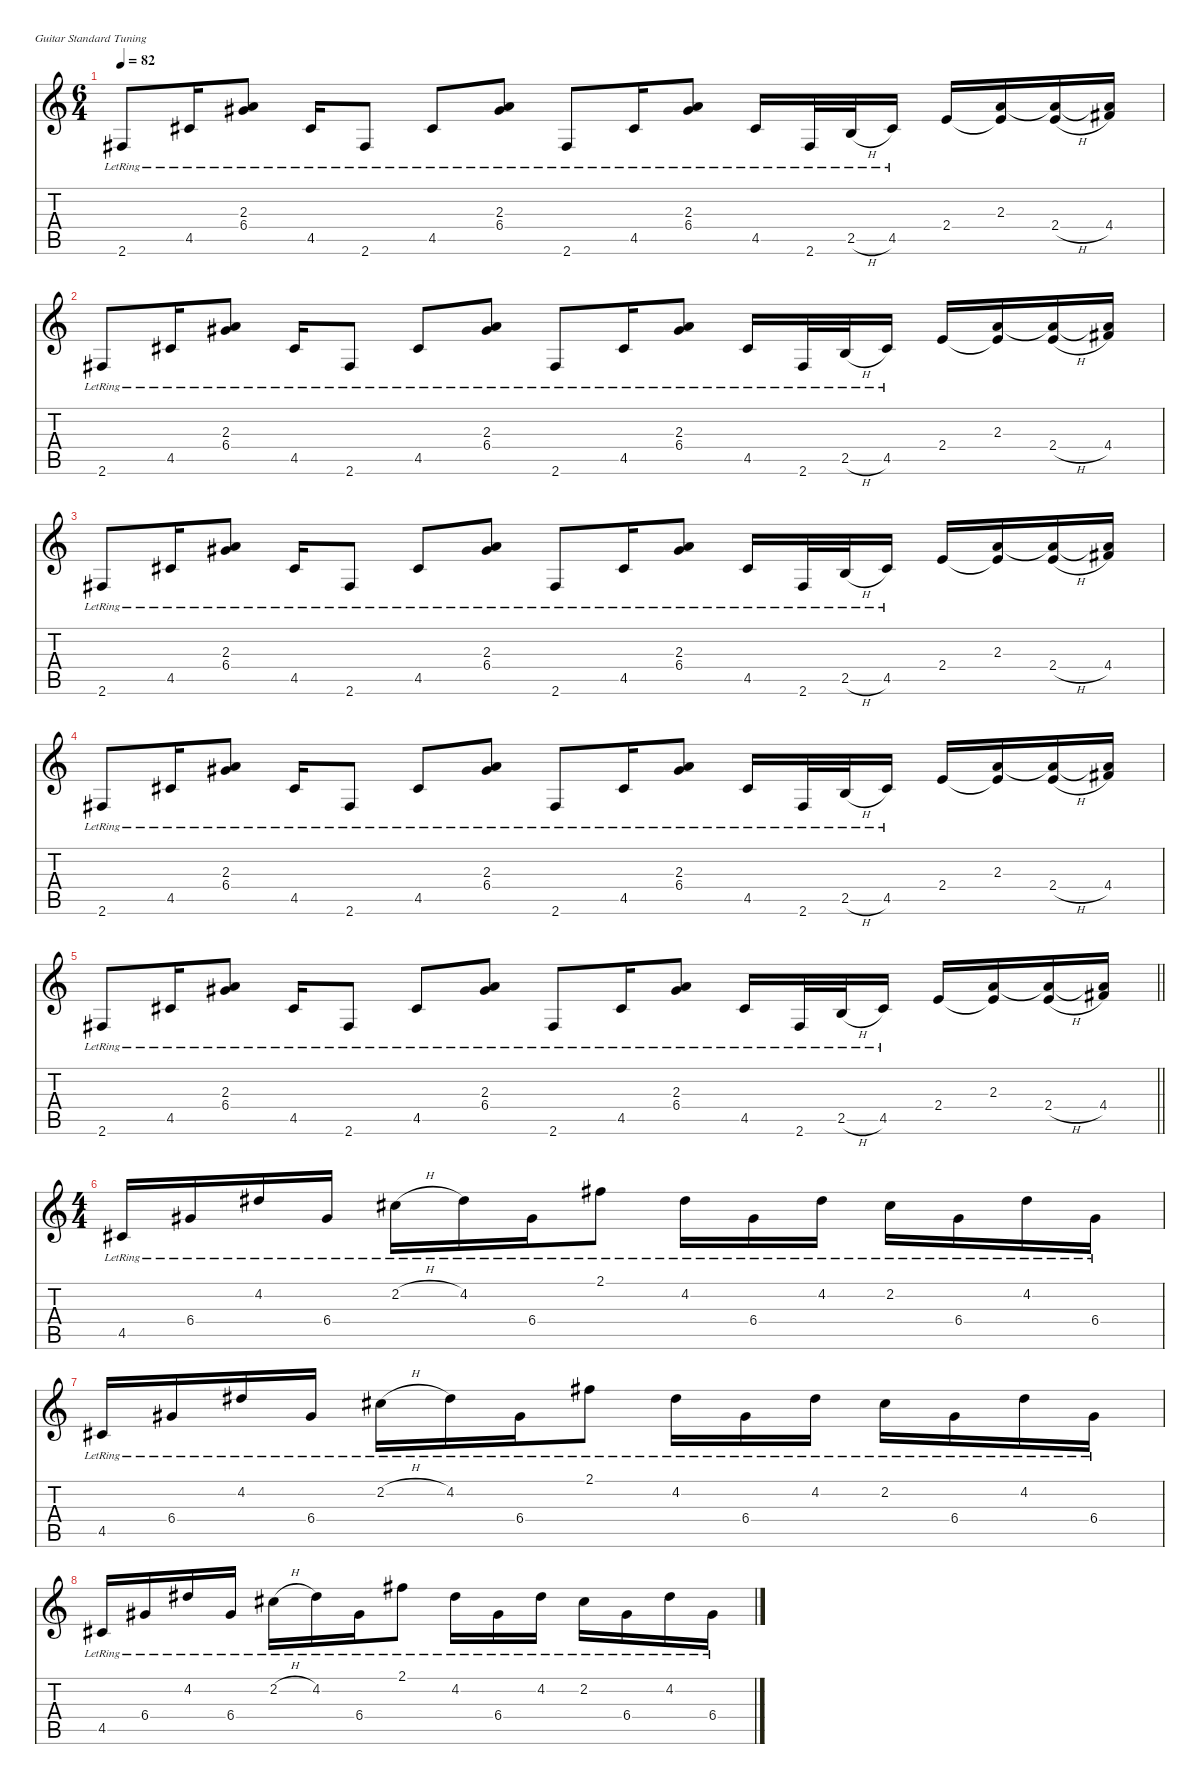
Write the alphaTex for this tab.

\defaultSystemsLayout 4
\hideDynamics
\bracketExtendMode nobrackets
\singleTrackTrackNamePolicy hidden
\multiTrackTrackNamePolicy hidden
\firstSystemTrackNameMode fullname
\firstSystemTrackNameOrientation horizontal
\otherSystemsTrackNameOrientation horizontal
\track ("Guitar 2" "el.guit.") {instrument electricguitarclean}
\staff {score tabs}
\tuning (E4 B3 G3 D3 A2 E2)
\ts (6 4)
\tempo 82
\clef g2
\ks c
2.6{lr acc #}.8{dy f beam Up} 4.5{lr acc #}.16{beam Up} (2.3{lr} 6.4{lr acc #}).8{beam Up} 4.5{lr acc #}.16{beam Up} 2.6{lr acc #}.8{beam Up} 4.5{lr acc #}.8{beam Up} (2.3{lr} 6.4{lr acc #}).8{beam Up} 2.6{lr acc #}.8{beam Up} 4.5{lr acc #}.16{beam Up} (2.3{lr} 6.4{lr acc #}).8{beam Up} 4.5{lr acc #}.16{beam Up} 2.6{lr acc #}.32{beam Up} 2.5{h lr}.32{beam Up} 4.5{lr acc #}.16{beam Up} 2.4.16{beam Up} (2.3 2.4{t}).16{beam Up} (2.4{h} 2.3{t}).16{beam Up} (2.3{t} 4.4{acc #}).16{beam Up} |
2.6{lr acc #}.8{beam Up} 4.5{lr acc #}.16{beam Up} (2.3{lr} 6.4{lr acc #}).8{beam Up} 4.5{lr acc #}.16{beam Up} 2.6{lr acc #}.8{beam Up} 4.5{lr acc #}.8{beam Up} (2.3{lr} 6.4{lr acc #}).8{beam Up} 2.6{lr acc #}.8{beam Up} 4.5{lr acc #}.16{beam Up} (2.3{lr} 6.4{lr acc #}).8{beam Up} 4.5{lr acc #}.16{beam Up} 2.6{lr acc #}.32{beam Up} 2.5{h lr}.32{beam Up} 4.5{lr acc #}.16{beam Up} 2.4.16{beam Up} (2.3 2.4{t}).16{beam Up} (2.4{h} 2.3{t}).16{beam Up} (2.3{t} 4.4{acc #}).16{beam Up} |
2.6{lr acc #}.8{beam Up} 4.5{lr acc #}.16{beam Up} (2.3{lr} 6.4{lr acc #}).8{beam Up} 4.5{lr acc #}.16{beam Up} 2.6{lr acc #}.8{beam Up} 4.5{lr acc #}.8{beam Up} (2.3{lr} 6.4{lr acc #}).8{beam Up} 2.6{lr acc #}.8{beam Up} 4.5{lr acc #}.16{beam Up} (2.3{lr} 6.4{lr acc #}).8{beam Up} 4.5{lr acc #}.16{beam Up} 2.6{lr acc #}.32{beam Up} 2.5{h lr}.32{beam Up} 4.5{lr acc #}.16{beam Up} 2.4.16{beam Up} (2.3 2.4{t}).16{beam Up} (2.4{h} 2.3{t}).16{beam Up} (2.3{t} 4.4{acc #}).16{beam Up} |
2.6{lr acc #}.8{beam Up} 4.5{lr acc #}.16{beam Up} (2.3{lr} 6.4{lr acc #}).8{beam Up} 4.5{lr acc #}.16{beam Up} 2.6{lr acc #}.8{beam Up} 4.5{lr acc #}.8{beam Up} (2.3{lr} 6.4{lr acc #}).8{beam Up} 2.6{lr acc #}.8{beam Up} 4.5{lr acc #}.16{beam Up} (2.3{lr} 6.4{lr acc #}).8{beam Up} 4.5{lr acc #}.16{beam Up} 2.6{lr acc #}.32{beam Up} 2.5{h lr}.32{beam Up} 4.5{lr acc #}.16{beam Up} 2.4.16{beam Up} (2.3 2.4{t}).16{beam Up} (2.4{h} 2.3{t}).16{beam Up} (2.3{t} 4.4{acc #}).16{beam Up} |
\barLineRight lightlight
2.6{lr acc #}.8{beam Up} 4.5{lr acc #}.16{beam Up} (2.3{lr} 6.4{lr acc #}).8{beam Up} 4.5{lr acc #}.16{beam Up} 2.6{lr acc #}.8{beam Up} 4.5{lr acc #}.8{beam Up} (2.3{lr} 6.4{lr acc #}).8{beam Up} 2.6{lr acc #}.8{beam Up} 4.5{lr acc #}.16{beam Up} (2.3{lr} 6.4{lr acc #}).8{beam Up} 4.5{lr acc #}.16{beam Up} 2.6{lr acc #}.32{beam Up} 2.5{h lr}.32{beam Up} 4.5{lr acc #}.16{beam Up} 2.4.16{beam Up} (2.3 2.4{t}).16{beam Up} (2.4{h} 2.3{t}).16{beam Up} (2.3{t} 4.4{acc #}).16{beam Up} |
\ts (4 4)
\beaming (8 2 2 2 2)
4.5{lr acc #}.16{beam Up} 6.4{lr acc #}.16{beam Up} 4.2{lr acc #}.16{beam Up} 6.4{lr acc #}.16{beam Up} 2.2{h lr acc #}.16{beam Down} 4.2{lr acc #}.16{beam Down} 6.4{lr acc #}.16{beam Down} 2.1{lr acc #}.8{beam Down} 4.2{lr acc #}.16{beam Down} 6.4{lr acc #}.16{beam Down} 4.2{lr acc #}.16{beam Down} 2.2{lr acc #}.16{beam Down} 6.4{lr acc #}.16{beam Down} 4.2{lr acc #}.16{beam Down} 6.4{lr acc #}.16{beam Down} |
4.5{lr acc #}.16{beam Up} 6.4{lr acc #}.16{beam Up} 4.2{lr acc #}.16{beam Up} 6.4{lr acc #}.16{beam Up} 2.2{h lr acc #}.16{beam Down} 4.2{lr acc #}.16{beam Down} 6.4{lr acc #}.16{beam Down} 2.1{lr acc #}.8{beam Down} 4.2{lr acc #}.16{beam Down} 6.4{lr acc #}.16{beam Down} 4.2{lr acc #}.16{beam Down} 2.2{lr acc #}.16{beam Down} 6.4{lr acc #}.16{beam Down} 4.2{lr acc #}.16{beam Down} 6.4{lr acc #}.16{beam Down} |
4.5{lr acc #}.16{beam Up} 6.4{lr acc #}.16{beam Up} 4.2{lr acc #}.16{beam Up} 6.4{lr acc #}.16{beam Up} 2.2{h lr acc #}.16{beam Down} 4.2{lr acc #}.16{beam Down} 6.4{lr acc #}.16{beam Down} 2.1{lr acc #}.8{beam Down} 4.2{lr acc #}.16{beam Down} 6.4{lr acc #}.16{beam Down} 4.2{lr acc #}.16{beam Down} 2.2{lr acc #}.16{beam Down} 6.4{lr acc #}.16{beam Down} 4.2{lr acc #}.16{beam Down} 6.4{lr acc #}.16{beam Down}
